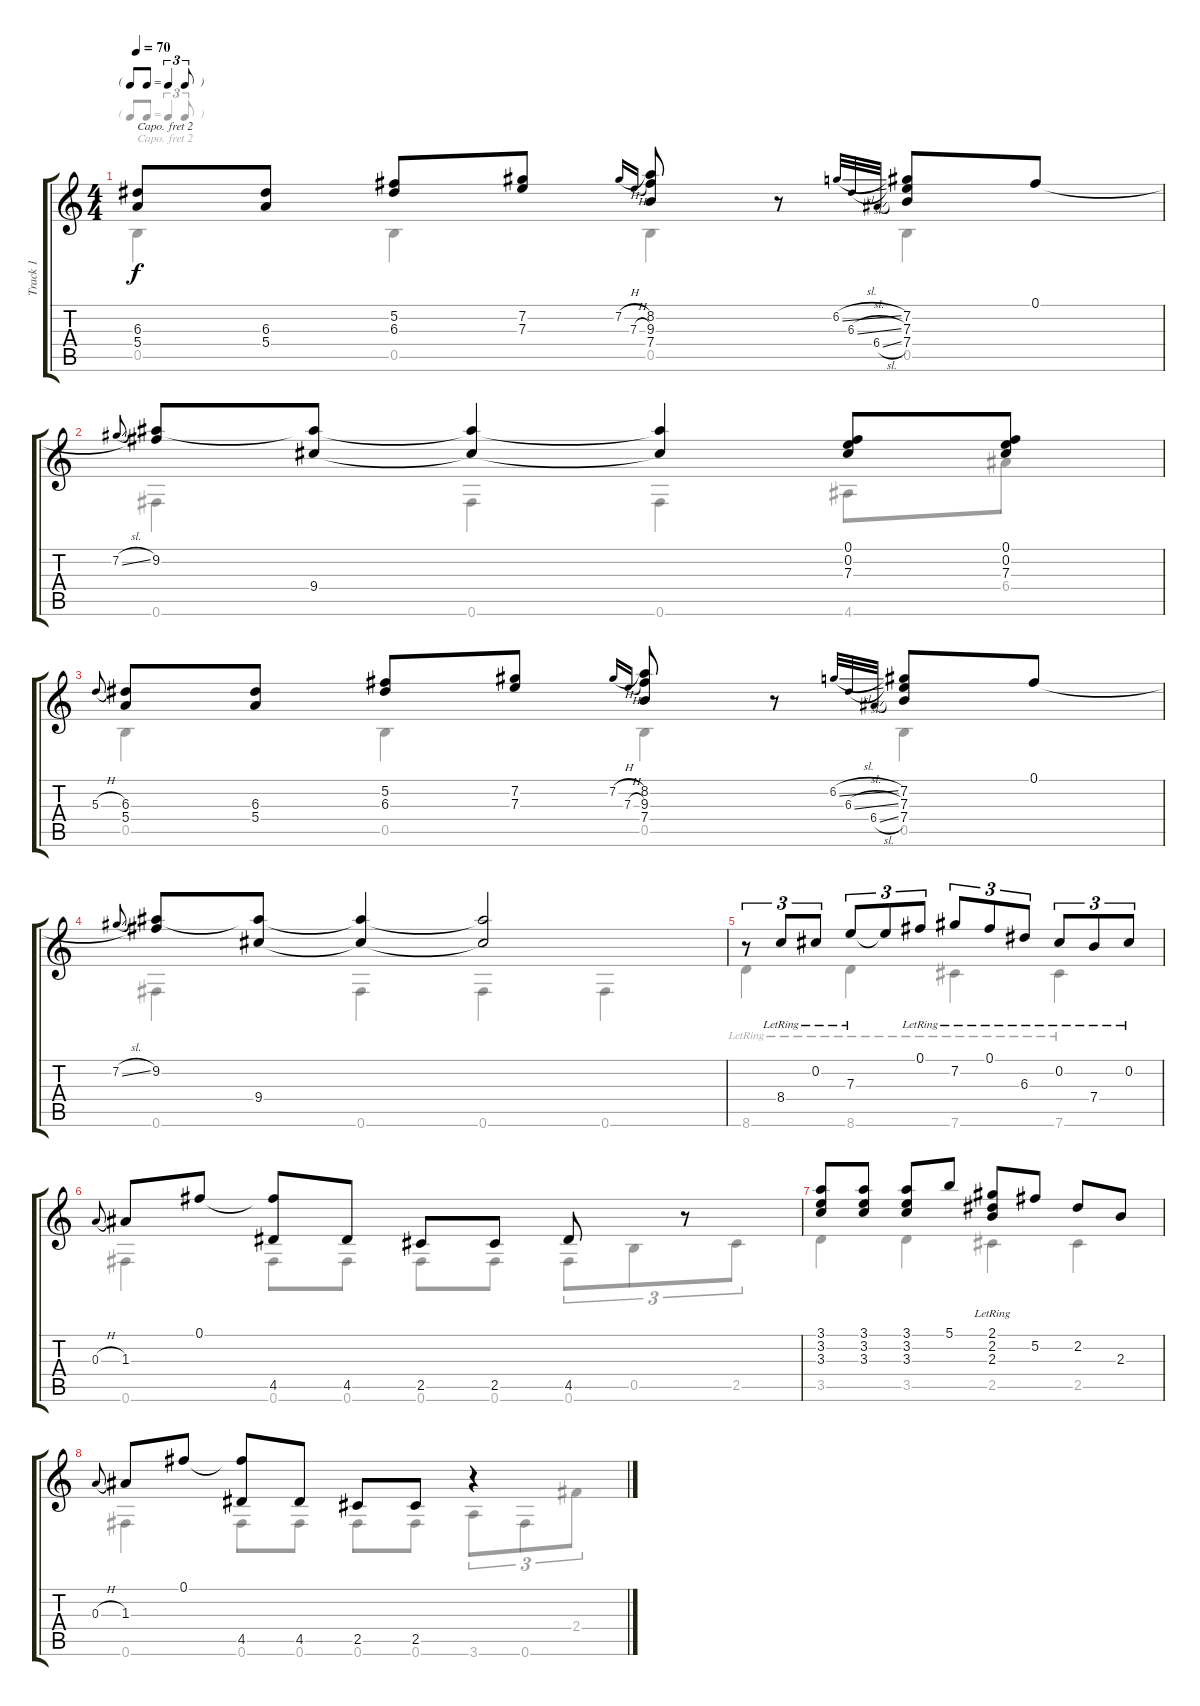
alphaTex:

\track ("Track 1" "Track 1") {instrument acousticguitarsteel}
\staff {score tabs}
\capo 2
\tuning (E4 B3 G3 D3 A2 E2) {hide}
\voice
\ts (4 4)
\tf triplet8th
\tempo 70
\clef g2
\ks c
(6.3 5.4{t}).8{dy f} (6.3 5.4).8 (5.2 6.3).8 (7.2 7.3).8 7.2{h}.16{gr onbeat} 7.3{h}.16{gr onbeat} (8.2 9.3 7.4).8 r.8 6.2{sl}.32{gr onbeat} 6.3{sl}.32{gr onbeat} 6.4{sl}.32{gr onbeat} (7.2 7.3 7.4).8 0.1.8 |
7.2{sl}.8{gr onbeat} (0.1{t} 9.2).8 (9.2{t} 9.4).8 (9.2{t} 9.4{t}).4 (9.2{t} 9.4{t}).4 (0.1 0.2 7.3).8 (0.1 0.2 7.3).8 |
5.3{h}.8{gr onbeat} (6.3 5.4).8 (6.3 5.4).8 (5.2 6.3).8 (7.2 7.3).8 7.2{h}.16{gr onbeat} 7.3{h}.16{gr onbeat} (8.2 9.3 7.4).8 r.8 6.2{sl}.32{gr onbeat} 6.3{sl}.32{gr onbeat} 6.4{sl}.32{gr onbeat} (7.2 7.3 7.4).8 0.1.8 |
7.2{sl}.8{gr onbeat} (0.1{t} 9.2).8 (9.2{t} 9.4).8 (9.2{t} 9.4{t}).4 (9.2{t} 9.4{t}).2 |
r.8{tu (3 2)} 8.4{lr}.8{tu (3 2)} 0.2{lr}.8{tu (3 2)} 7.3{lr}.8{tu (3 2)} 7.3{t}.8{tu (3 2)} 0.1{lr}.8{tu (3 2)} 7.2{lr}.8{tu (3 2)} 0.1{lr}.8{tu (3 2)} 6.3{lr}.8{tu (3 2)} 0.2{lr}.8{tu (3 2)} 7.4{lr}.8{tu (3 2)} 0.2{lr}.8{tu (3 2)} |
0.3{h}.8{gr onbeat} 1.3.8 0.1.8 (0.1{t} 4.5).8 4.5.8 2.5.8 2.5.8 4.5.8 r.8 |
(3.1 3.2 3.3).8 (3.1 3.2 3.3).8 (3.1 3.2 3.3).8 5.1.8 (2.1{lr} 2.2 2.3{lr}).8 5.2.8 2.2.8 2.3.8 |
0.3{h}.8{gr onbeat} 1.3.8 0.1.8 (0.1{t} 4.5).8 4.5.8 2.5.8 2.5.8 r.4
\voice
\clef g2
\ottava regular
\simile none
\ks c
0.5.4{dy f} 0.5.4 0.5.4 0.5.4 |
0.6.4 0.6.4 0.6.4 4.6.8 6.4.8 |
0.5.4 0.5.4 0.5.4 0.5.4 |
0.6.4 0.6.4 0.6.4 0.6.4 |
8.6{lr}.4 8.6{lr}.4 7.6{lr}.4 7.6{lr}.4 |
0.6.4 0.6.8 0.6.8 0.6.8 0.6.8 0.6.8{tu (3 2)} 0.5.8{tu (3 2)} 2.5.8{tu (3 2)} |
3.5.4 3.5.4 2.5.4 2.5.4 |
0.6.4 0.6.8 0.6.8 0.6.8 0.6.8 3.6.8{tu (3 2)} 0.6.8{tu (3 2)} 2.4.8{tu (3 2)}
